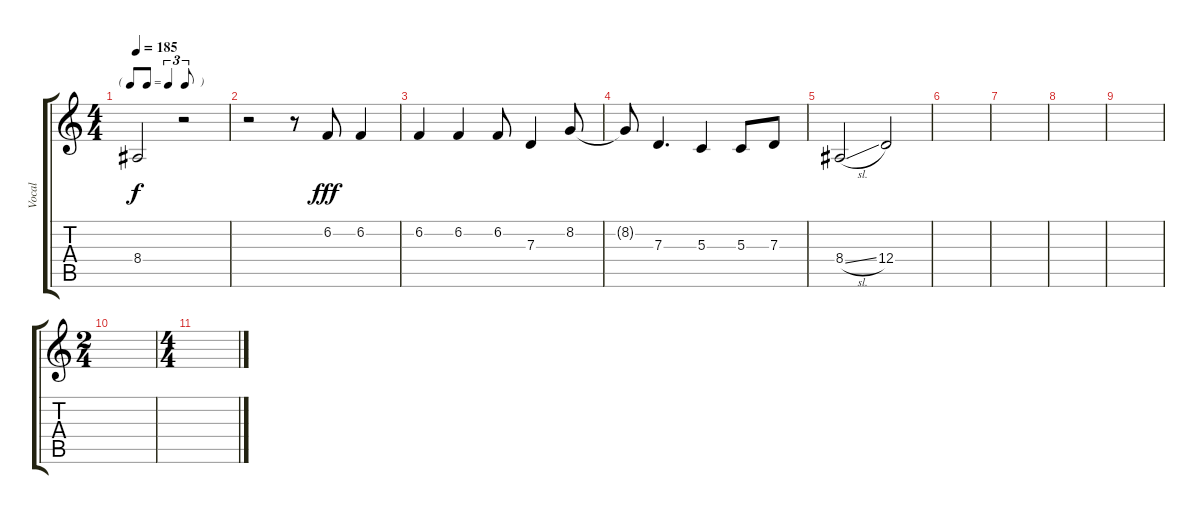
\track ("Vocal" "Vocal") {instrument lead3calliope}
\staff {score tabs}
\tuning (E4 B3 G3 D3 A2 E2) {hide}
\ts (4 4)
\tf triplet8th
\tempo 185
\clef g2
\ks c
8.4{t}.2{dy f} r.2 |
r.2 r.8 6.2.8{dy fff} 6.2.4 |
6.2.4 6.2.4 6.2.8 7.3.4 8.2.8 |
8.2{t}.8 7.3.4{d} 5.3.4 5.3.8 7.3.8 |
8.4{sl}.2 12.4.2 |
|
|
|
|
\ts (2 4)
|
\ts (4 4)
